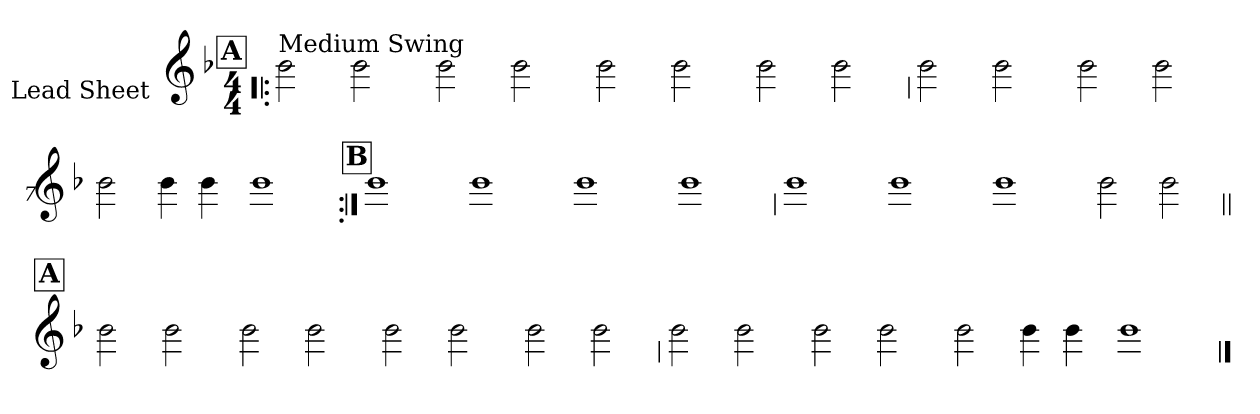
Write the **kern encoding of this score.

**kern
*part1
*staff1
*I"Lead Sheet
*stria0
*clefG2
*k[b-]
*F:
*M4/4
!!LO:REH:place=s1:a:t=A
=1!|:
!LO:TX:a:t=Medium Swing
2b-
2b-
=2-
2b-
2b-
=3-
2b-
2b-
=4-
2b-
2b-
!!LO:LB:g=z
=5
2b-
2b-
=6-
2b-
2b-
=7-
2b-
4b-
4b-
=8-
1b-
!!LO:LB:g=z
!!LO:REH:place=s1:a:t=B
=9:|!
1b-
=10-
1b-
=11-
1b-
=12-
1b-
!!LO:LB:g=z
=13
1b-
=14-
1b-
=15-
1b-
=16-
2b-
2b-
!!LO:LB:g=z
!!LO:REH:place=s1:a:t=A
=17||
2b-
2b-
=18-
2b-
2b-
=19-
2b-
2b-
=20-
2b-
2b-
!!LO:LB:g=z
=21
2b-
2b-
=22-
2b-
2b-
=23-
2b-
4b-
4b-
=24-
1b-
==
*-
